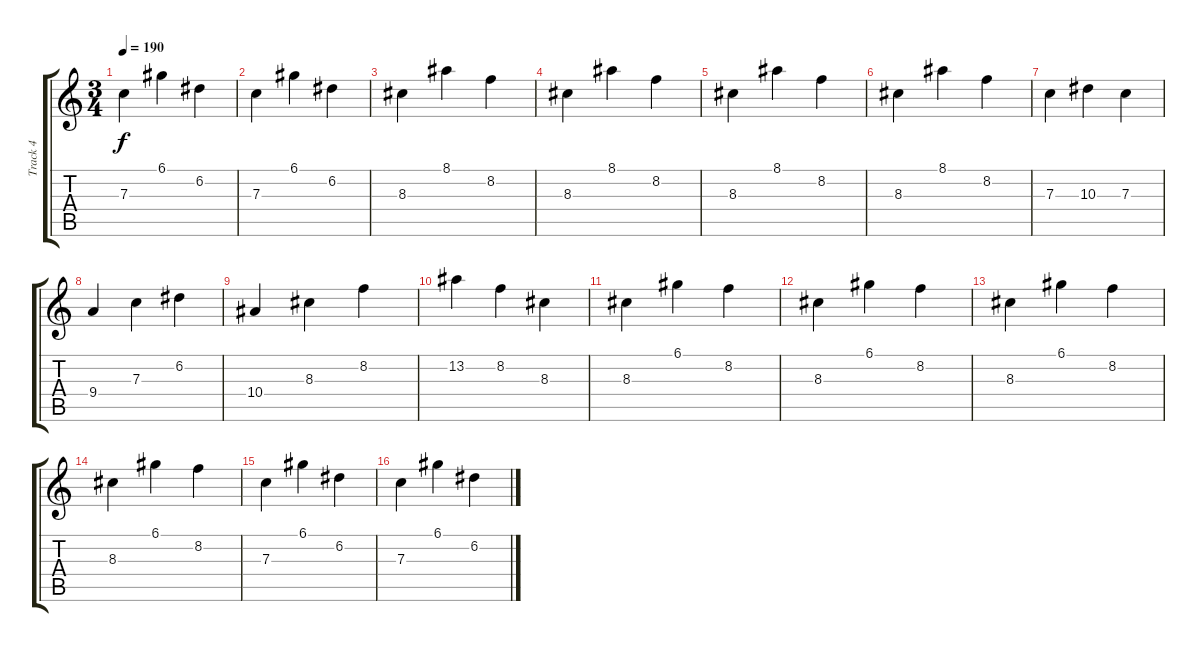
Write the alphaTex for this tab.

\track ("Track 4" "Track 4") {instrument distortionguitar}
\staff {score tabs}
\tuning (D4 A3 F3 C3 G2 C2) {hide}
\ts (3 4)
\tempo 190
\clef g2
\ks c
7.3.4{dy f} 6.1.4 6.2.4 |
7.3.4 6.1.4 6.2.4 |
8.3.4 8.1.4 8.2.4 |
8.3.4 8.1.4 8.2.4 |
8.3.4 8.1.4 8.2.4 |
8.3.4 8.1.4 8.2.4 |
7.3.4{volume 11} 10.3.4 7.3.4 |
9.4.4 7.3.4 6.2.4 |
10.4.4 8.3.4 8.2.4 |
13.2.4 8.2.4 8.3.4 |
8.3.4{volume 10} 6.1.4 8.2.4 |
8.3.4 6.1.4 8.2.4 |
8.3.4 6.1.4 8.2.4 |
8.3.4 6.1.4 8.2.4 |
7.3.4 6.1.4 6.2.4 |
7.3.4 6.1.4 6.2.4
